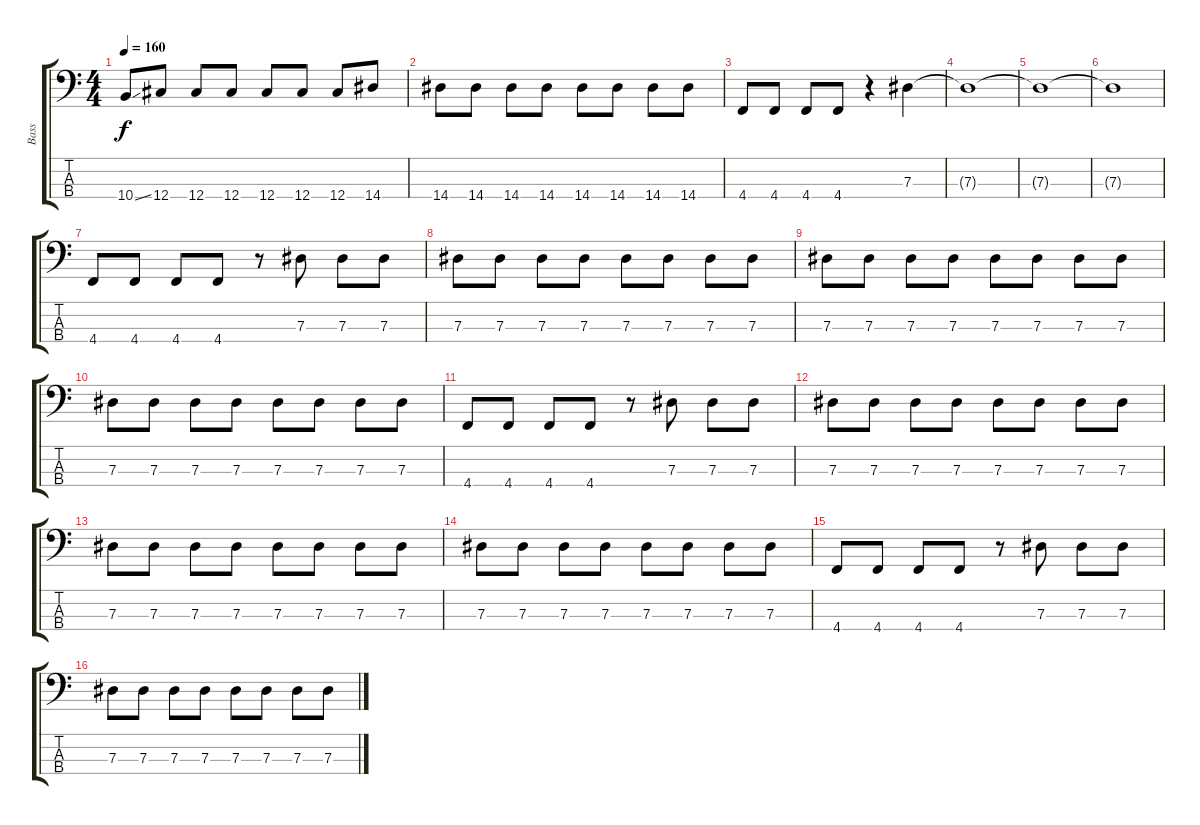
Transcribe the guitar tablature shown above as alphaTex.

\track ("Bass" "Bass") {instrument electricbasspick}
\staff {score tabs}
\tuning (Gb2 Db2 Ab1 Db1) {hide}
\ts (4 4)
\tempo 160
\clef f4
\ks c
10.4{ss}.8{dy f} 12.4.8 12.4.8 12.4.8 12.4.8 12.4.8 12.4.8 14.4.8 |
14.4.8 14.4.8 14.4.8 14.4.8 14.4.8 14.4.8 14.4.8 14.4.8 |
4.4.8 4.4.8 4.4.8 4.4.8 r.4 7.3.4 |
7.3{t}.1 |
7.3{t}.1 |
7.3{t}.1 |
4.4.8 4.4.8 4.4.8 4.4.8 r.8 7.3.8 7.3.8 7.3.8 |
7.3.8 7.3.8 7.3.8 7.3.8 7.3.8 7.3.8 7.3.8 7.3.8 |
7.3.8 7.3.8 7.3.8 7.3.8 7.3.8 7.3.8 7.3.8 7.3.8 |
7.3.8 7.3.8 7.3.8 7.3.8 7.3.8 7.3.8 7.3.8 7.3.8 |
4.4.8 4.4.8 4.4.8 4.4.8 r.8 7.3.8 7.3.8 7.3.8 |
7.3.8 7.3.8 7.3.8 7.3.8 7.3.8 7.3.8 7.3.8 7.3.8 |
7.3.8 7.3.8 7.3.8 7.3.8 7.3.8 7.3.8 7.3.8 7.3.8 |
7.3.8 7.3.8 7.3.8 7.3.8 7.3.8 7.3.8 7.3.8 7.3.8 |
4.4.8 4.4.8 4.4.8 4.4.8 r.8 7.3.8 7.3.8 7.3.8 |
7.3.8 7.3.8 7.3.8 7.3.8 7.3.8 7.3.8 7.3.8 7.3.8
